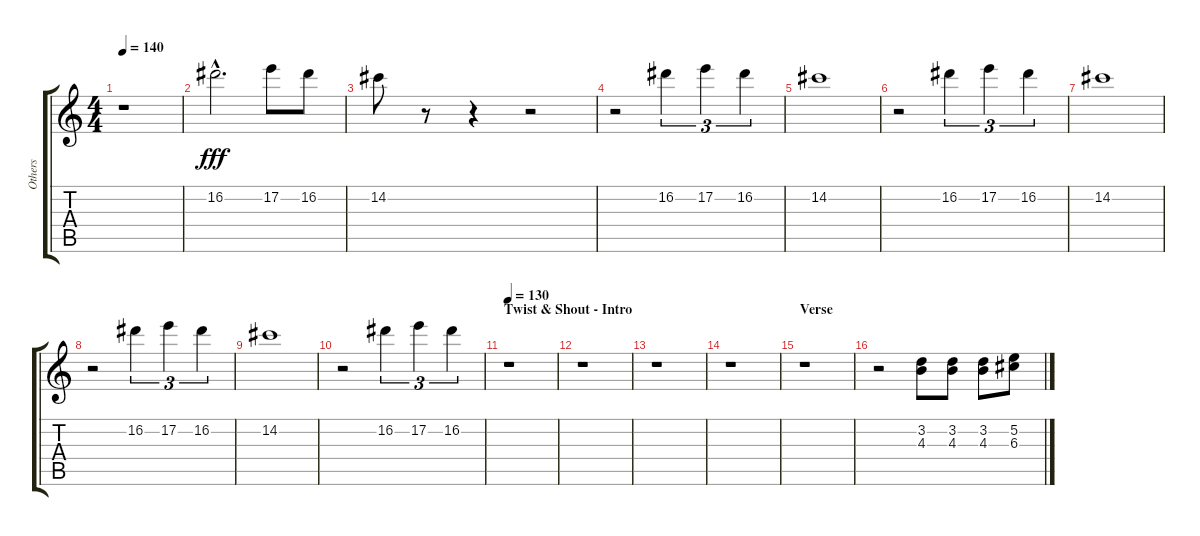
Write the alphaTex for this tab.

\track ("Others" "Others") {instrument acousticguitarnylon}
\staff {score tabs}
\tuning (E4 B3 G3 D3 A2 E2) {hide}
\ts (4 4)
\tempo 140
\clef g2
\ks c
r.1{dy fff} |
16.2{hac}.2{d} 17.2.8 16.2.8 |
14.2.8 r.8 r.4 r.2 |
r.2 16.2.4{tu (3 2)} 17.2.4{tu (3 2)} 16.2.4{tu (3 2)} |
14.2.1 |
r.2 16.2.4{tu (3 2)} 17.2.4{tu (3 2)} 16.2.4{tu (3 2)} |
14.2.1 |
r.2 16.2.4{tu (3 2)} 17.2.4{tu (3 2)} 16.2.4{tu (3 2)} |
14.2.1 |
r.2 16.2.4{tu (3 2)} 17.2.4{tu (3 2)} 16.2.4{tu (3 2)} |
\section ("" "Twist & Shout - Intro")
\tempo 130
r.1{volume 14 balance 5 instrument tenorsax} |
r.1 |
r.1 |
r.1 |
\section ("" "Verse")
r.1 |
r.2 (3.2 4.3).8 (3.2 4.3).8 (3.2 4.3).8 (5.2 6.3).8
